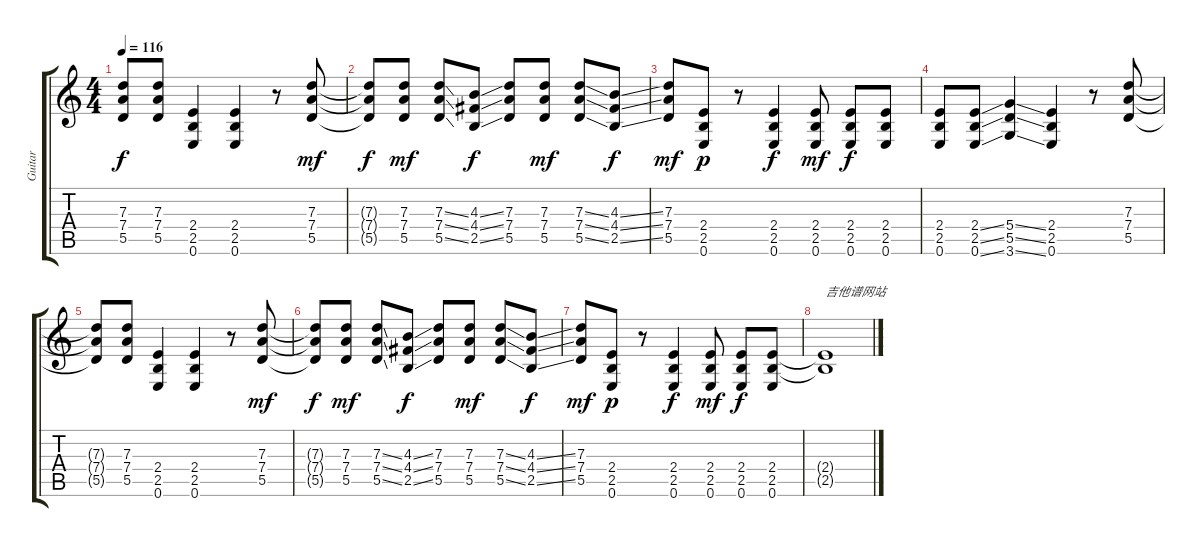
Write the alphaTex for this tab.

\track ("Guitar" "Guitar") {instrument overdrivenguitar}
\staff {score tabs}
\tuning (E4 B3 G3 D3 A2 E2) {hide}
\ts (4 4)
\tempo 116
\clef g2
\ks c
(7.3{t} 7.4{t} 5.5{t}).8{dy f} (7.3 7.4 5.5).8 (2.4 2.5 0.6).4 (2.4 2.5 0.6).4 r.8 (7.3 7.4 5.5).8{dy mf} |
(7.3{t} 7.4{t} 5.5{t}).8{dy f} (7.3 7.4 5.5).8{dy mf} (7.3{ss} 7.4{ss} 5.5{ss}).8 (4.3{ss} 4.4{ss} 2.5{ss}).8{dy f} (7.3 7.4 5.5).8 (7.3 7.4 5.5).8{dy mf} (7.3{ss} 7.4{ss} 5.5{ss}).8 (4.3{ss} 4.4{ss} 2.5{ss}).8{dy f} |
(7.3 7.4 5.5).8{dy mf} (2.4 2.5 0.6).8{dy p} r.8 (2.4 2.5 0.6).4{dy f} (2.4 2.5 0.6).8{dy mf} (2.4 2.5 0.6).8{dy f} (2.4 2.5 0.6).8 |
(2.4 2.5 0.6).8 (2.4{ss} 2.5{ss} 0.6{ss}).8 (5.4{ss} 5.5{ss} 3.6{ss}).4 (2.4 2.5 0.6).4 r.8 (7.3 7.4 5.5).8 |
(7.3{t} 7.4{t} 5.5{t}).8 (7.3 7.4 5.5).8 (2.4 2.5 0.6).4 (2.4 2.5 0.6).4 r.8 (7.3 7.4 5.5).8{dy mf} |
(7.3{t} 7.4{t} 5.5{t}).8{dy f} (7.3 7.4 5.5).8{dy mf} (7.3{ss} 7.4{ss} 5.5{ss}).8 (4.3{ss} 4.4{ss} 2.5{ss}).8{dy f} (7.3 7.4 5.5).8 (7.3 7.4 5.5).8{dy mf} (7.3{ss} 7.4{ss} 5.5{ss}).8 (4.3{ss} 4.4{ss} 2.5{ss}).8{dy f} |
(7.3 7.4 5.5).8{dy mf} (2.4 2.5 0.6).8{dy p} r.8 (2.4 2.5 0.6).4{dy f} (2.4 2.5 0.6).8{dy mf} (2.4 2.5 0.6).8{dy f} (2.4 2.5 0.6).8 |
(2.4{t} 2.5{t}).1{txt "吉他谱网站"}
